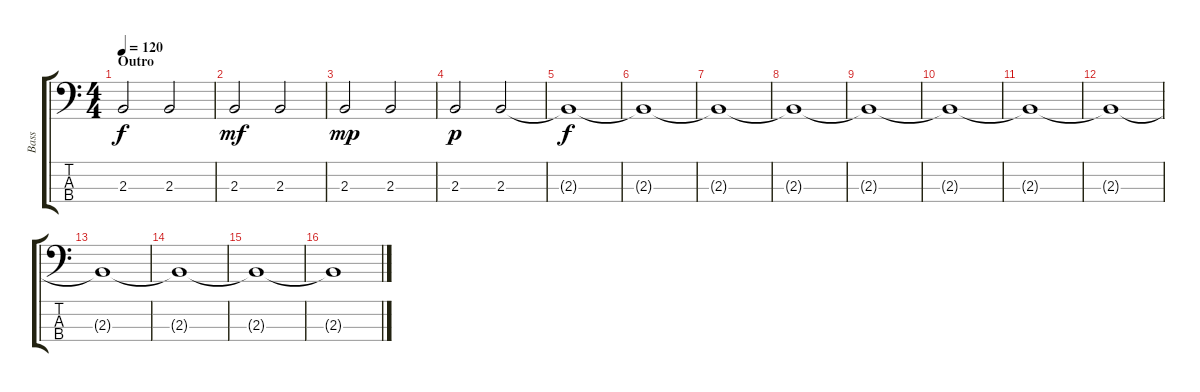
\track ("Bass" "Bass") {instrument electricbassfinger}
\staff {score tabs}
\tuning (G2 D2 A1 D1) {hide}
\ts (4 4)
\section ("" "Outro")
\tempo 120
\clef f4
\ks c
2.3.2{dy f} 2.3.2 |
2.3.2{dy mf} 2.3.2 |
2.3.2{dy mp} 2.3.2 |
2.3.2{dy p} 2.3.2 |
2.3{t}.1{dy f} |
2.3{t}.1 |
2.3{t}.1 |
2.3{t}.1 |
2.3{t}.1 |
2.3{t}.1 |
2.3{t}.1 |
2.3{t}.1 |
2.3{t}.1 |
2.3{t}.1 |
2.3{t}.1 |
2.3{t}.1
